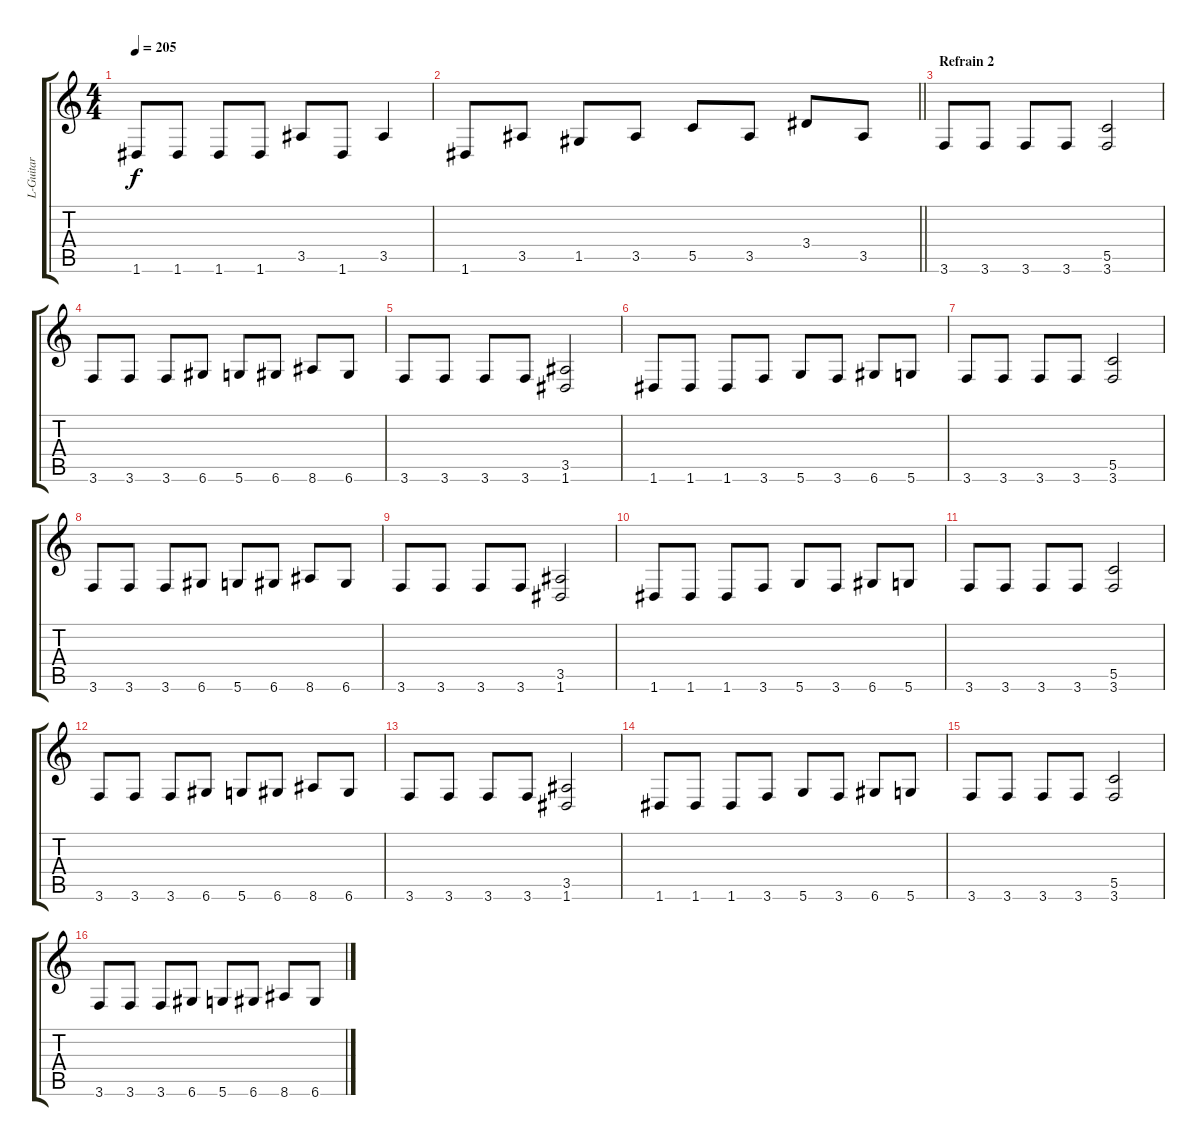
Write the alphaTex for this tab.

\track ("L-Guitar" "L-Guitar") {instrument distortionguitar}
\staff {score tabs}
\tuning (D4 A3 F3 C3 G2 D2) {hide}
\ts (4 4)
\tempo 205
\clef g2
\ks c
1.6.8{dy f} 1.6.8 1.6.8 1.6.8 3.5.8 1.6.8 3.5.4 |
\barLineRight lightlight
1.6.8 3.5.8 1.5.8 3.5.8 5.5.8 3.5.8 3.4.8 3.5.8 |
\section ("" "Refrain 2")
3.6.8 3.6.8 3.6.8 3.6.8 (5.5 3.6).2 |
3.6.8 3.6.8 3.6.8 6.6.8 5.6.8 6.6.8 8.6.8 6.6.8 |
3.6.8 3.6.8 3.6.8 3.6.8 (3.5 1.6).2 |
1.6.8 1.6.8 1.6.8 3.6.8 5.6.8 3.6.8 6.6.8 5.6.8 |
3.6.8 3.6.8 3.6.8 3.6.8 (5.5 3.6).2 |
3.6.8 3.6.8 3.6.8 6.6.8 5.6.8 6.6.8 8.6.8 6.6.8 |
3.6.8 3.6.8 3.6.8 3.6.8 (3.5 1.6).2 |
1.6.8 1.6.8 1.6.8 3.6.8 5.6.8 3.6.8 6.6.8 5.6.8 |
3.6.8 3.6.8 3.6.8 3.6.8 (5.5 3.6).2 |
3.6.8 3.6.8 3.6.8 6.6.8 5.6.8 6.6.8 8.6.8 6.6.8 |
3.6.8 3.6.8 3.6.8 3.6.8 (3.5 1.6).2 |
1.6.8 1.6.8 1.6.8 3.6.8 5.6.8 3.6.8 6.6.8 5.6.8 |
3.6.8 3.6.8 3.6.8 3.6.8 (5.5 3.6).2 |
3.6.8 3.6.8 3.6.8 6.6.8 5.6.8 6.6.8 8.6.8 6.6.8
